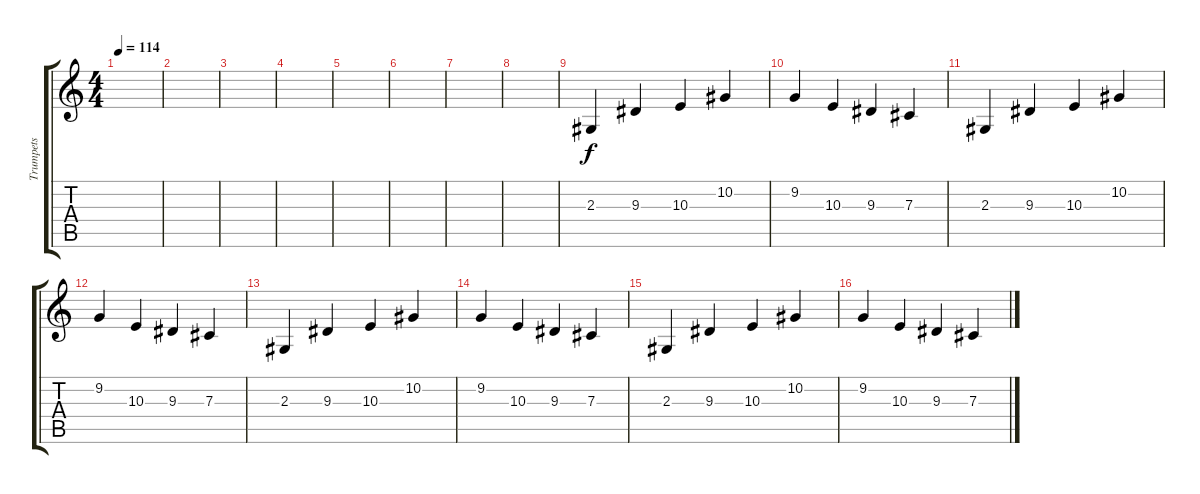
\track ("Trumpets" "Trumpets") {instrument brasssection}
\staff {score tabs}
\tuning (Eb4 Bb3 Gb3 Db3 Ab2 Eb2) {hide}
\ts (4 4)
\tempo 114
\clef g2
\ks c
|
|
|
|
|
|
|
|
2.3.4 9.3.4 10.3.4 10.2.4 |
9.2.4 10.3.4 9.3.4 7.3.4 |
2.3.4 9.3.4 10.3.4 10.2.4 |
9.2.4 10.3.4 9.3.4 7.3.4 |
2.3.4 9.3.4 10.3.4 10.2.4 |
9.2.4 10.3.4 9.3.4 7.3.4 |
2.3.4 9.3.4 10.3.4 10.2.4 |
9.2.4 10.3.4 9.3.4 7.3.4
